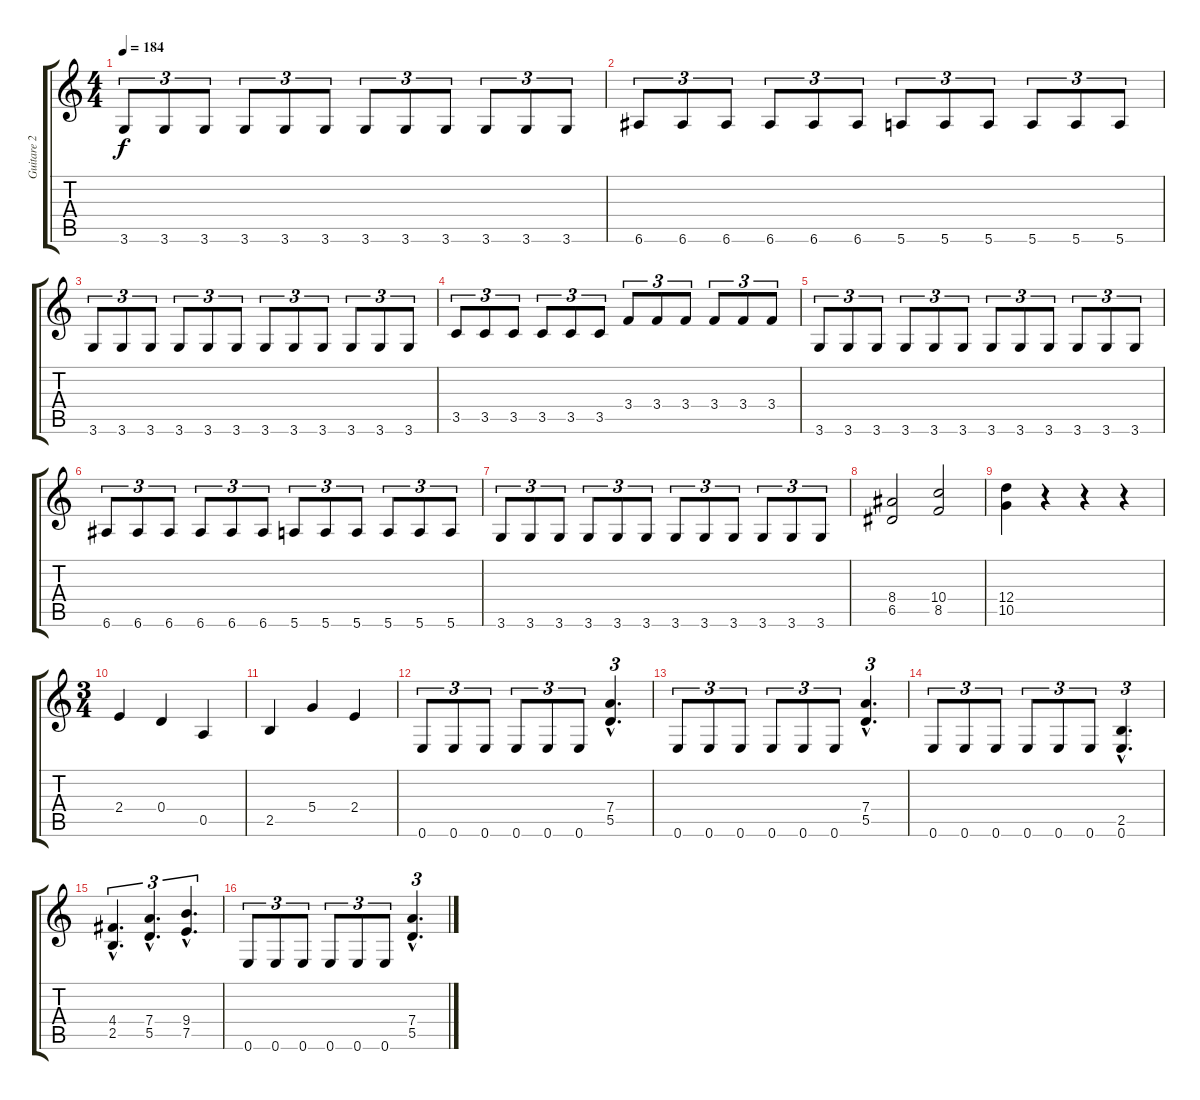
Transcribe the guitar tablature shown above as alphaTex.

\track ("Guitare 2" "Guitare 2") {instrument overdrivenguitar}
\staff {score tabs}
\tuning (E4 B3 G3 D3 A2 E2) {hide}
\ts (4 4)
\tempo 184
\clef g2
\ks c
3.6.8{tu (3 2) dy f} 3.6.8{tu (3 2)} 3.6.8{tu (3 2)} 3.6.8{tu (3 2)} 3.6.8{tu (3 2)} 3.6.8{tu (3 2)} 3.6.8{tu (3 2)} 3.6.8{tu (3 2)} 3.6.8{tu (3 2)} 3.6.8{tu (3 2)} 3.6.8{tu (3 2)} 3.6.8{tu (3 2)} |
6.6.8{tu (3 2)} 6.6.8{tu (3 2)} 6.6.8{tu (3 2)} 6.6.8{tu (3 2)} 6.6.8{tu (3 2)} 6.6.8{tu (3 2)} 5.6.8{tu (3 2)} 5.6.8{tu (3 2)} 5.6.8{tu (3 2)} 5.6.8{tu (3 2)} 5.6.8{tu (3 2)} 5.6.8{tu (3 2)} |
3.6.8{tu (3 2)} 3.6.8{tu (3 2)} 3.6.8{tu (3 2)} 3.6.8{tu (3 2)} 3.6.8{tu (3 2)} 3.6.8{tu (3 2)} 3.6.8{tu (3 2)} 3.6.8{tu (3 2)} 3.6.8{tu (3 2)} 3.6.8{tu (3 2)} 3.6.8{tu (3 2)} 3.6.8{tu (3 2)} |
3.5.8{tu (3 2)} 3.5.8{tu (3 2)} 3.5.8{tu (3 2)} 3.5.8{tu (3 2)} 3.5.8{tu (3 2)} 3.5.8{tu (3 2)} 3.4.8{tu (3 2)} 3.4.8{tu (3 2)} 3.4.8{tu (3 2)} 3.4.8{tu (3 2)} 3.4.8{tu (3 2)} 3.4.8{tu (3 2)} |
3.6.8{tu (3 2)} 3.6.8{tu (3 2)} 3.6.8{tu (3 2)} 3.6.8{tu (3 2)} 3.6.8{tu (3 2)} 3.6.8{tu (3 2)} 3.6.8{tu (3 2)} 3.6.8{tu (3 2)} 3.6.8{tu (3 2)} 3.6.8{tu (3 2)} 3.6.8{tu (3 2)} 3.6.8{tu (3 2)} |
6.6.8{tu (3 2)} 6.6.8{tu (3 2)} 6.6.8{tu (3 2)} 6.6.8{tu (3 2)} 6.6.8{tu (3 2)} 6.6.8{tu (3 2)} 5.6.8{tu (3 2)} 5.6.8{tu (3 2)} 5.6.8{tu (3 2)} 5.6.8{tu (3 2)} 5.6.8{tu (3 2)} 5.6.8{tu (3 2)} |
3.6.8{tu (3 2)} 3.6.8{tu (3 2)} 3.6.8{tu (3 2)} 3.6.8{tu (3 2)} 3.6.8{tu (3 2)} 3.6.8{tu (3 2)} 3.6.8{tu (3 2)} 3.6.8{tu (3 2)} 3.6.8{tu (3 2)} 3.6.8{tu (3 2)} 3.6.8{tu (3 2)} 3.6.8{tu (3 2)} |
(8.4 6.5).2 (10.4 8.5).2 |
(12.4 10.5).4 r.4 r.4 r.4 |
\ts (3 4)
2.4.4 0.4.4 0.5.4 |
2.5.4 5.4.4 2.4.4 |
0.6.8{tu (3 2)} 0.6.8{tu (3 2)} 0.6.8{tu (3 2)} 0.6.8{tu (3 2)} 0.6.8{tu (3 2)} 0.6.8{tu (3 2)} (7.4{hac} 5.5{hac}).4{d tu (3 2)} |
0.6.8{tu (3 2)} 0.6.8{tu (3 2)} 0.6.8{tu (3 2)} 0.6.8{tu (3 2)} 0.6.8{tu (3 2)} 0.6.8{tu (3 2)} (7.4{hac} 5.5{hac}).4{d tu (3 2)} |
0.6.8{tu (3 2)} 0.6.8{tu (3 2)} 0.6.8{tu (3 2)} 0.6.8{tu (3 2)} 0.6.8{tu (3 2)} 0.6.8{tu (3 2)} (2.5{hac} 0.6{hac}).4{d tu (3 2)} |
(4.4{hac} 2.5{hac}).4{d tu (3 2)} (7.4{hac} 5.5{hac}).4{d tu (3 2)} (9.4{hac} 7.5{hac}).4{d tu (3 2)} |
0.6.8{tu (3 2)} 0.6.8{tu (3 2)} 0.6.8{tu (3 2)} 0.6.8{tu (3 2)} 0.6.8{tu (3 2)} 0.6.8{tu (3 2)} (7.4{hac} 5.5{hac}).4{d tu (3 2)}
